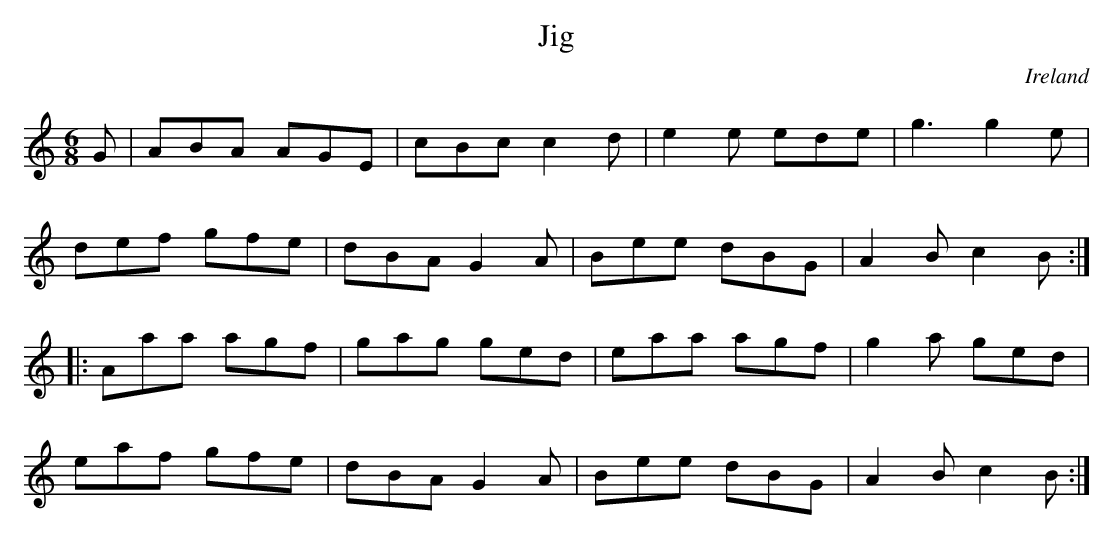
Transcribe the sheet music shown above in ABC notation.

X:1
T:Jig
O:Ireland
M:6/8
L:1/8
K:C
G|ABA AGE|cBc c2d|e2e ede|g3 g2e|!
def gfe|dBA G2A|Bee dBG|A2B c2B:|!
|:Aaa agf|gag ged|eaa agf|g2a ged|!
eaf gfe|dBA G2A|Bee dBG|A2B c2B:|!
